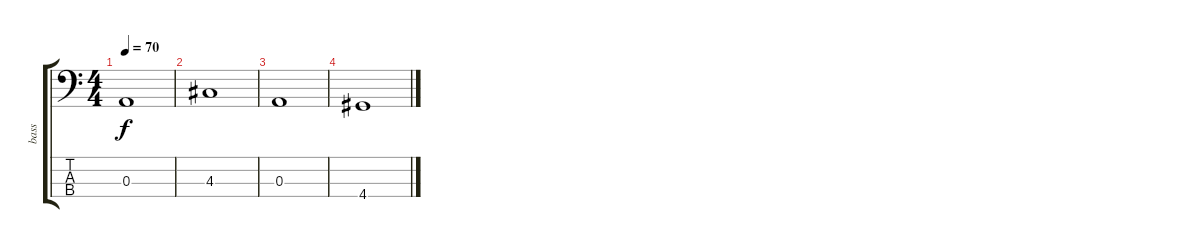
\track ("bass" "bass") {instrument fretlessbass}
\staff {score tabs}
\tuning (G2 D2 A1 E1) {hide}
\ts (4 4)
\tempo 70
\clef f4
\ks c
0.3.1{dy f} |
4.3.1 |
0.3.1 |
4.4.1
